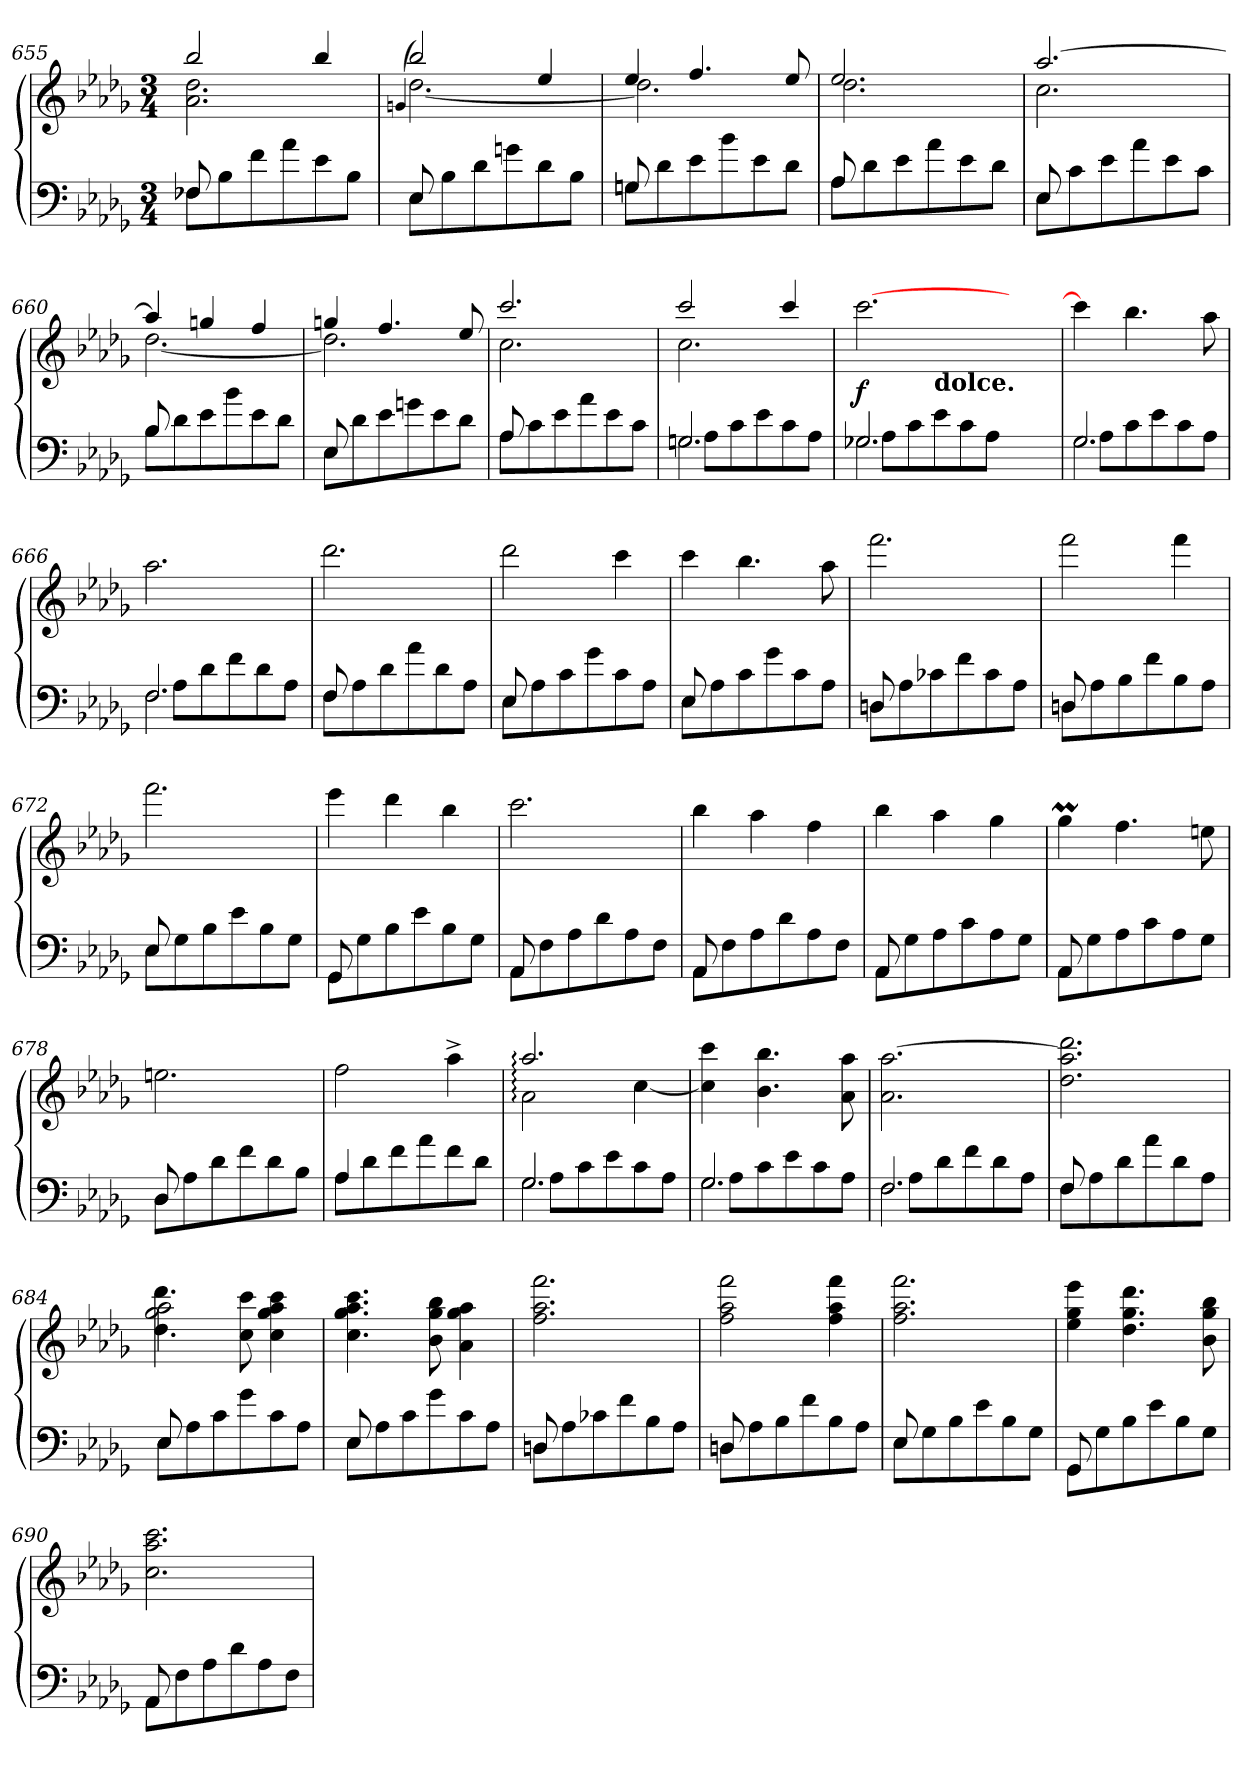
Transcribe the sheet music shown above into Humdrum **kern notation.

**kern	**kern	**dynam
*part1	*part1	*part1
*staff2	*staff1	*staff1/2
*clefF4	*clefG2	*
*k[b-e-a-d-g-]	*k[b-e-a-d-g-]	*
*M3/4	*M3/4	*
=655	=655	=655
*^	*^	*
8F-X	8F-XL	2bb-	2.dd- 2.a-	.
8ryy	8B-	.	.	.
2ryy	8f	.	.	.
.	8a-	.	.	.
.	8e-	4bb-	.	.
.	8B-J	.	.	.
=656	=656	=656	=656	=656
.	.	(>4qqgn/	.	.
8E-	8E-L	2bb-)	[2.dd-	.
8ryy	8B-	.	.	.
2ryy	8d-	.	.	.
.	8gn	.	.	.
.	8d-	4ee-	.	.
.	8B-J	.	.	.
=657	=657	=657	=657	=657
8Gn	8GnL	4ee-	2.dd-]	.
8ryy	8d-	.	.	.
2ryy	8e-	4.ff	.	.
.	8b-	.	.	.
.	8e-	.	.	.
.	8d-J	8ee-	.	.
=658	=658	=658	=658	=658
8A-	8A-L	2.ee-	2.dd-	.
8ryy	8d-	.	.	.
2ryy	8e-	.	.	.
.	8a-	.	.	.
.	8e-	.	.	.
.	8d-J	.	.	.
=659	=659	=659	=659	=659
8E-	8E-L	[2.aa-	2.cc	.
8ryy	8c	.	.	.
2ryy	8e-	.	.	.
.	8a-	.	.	.
.	8e-	.	.	.
.	8cJ	.	.	.
=660	=660	=660	=660	=660
8B-	8B-L	4aa-]	[2.dd-	.
8ryy	8d-	.	.	.
2ryy	8e-	4ggn	.	.
.	8b-	.	.	.
.	8e-	4ff	.	.
.	8d-J	.	.	.
=661	=661	=661	=661	=661
8E-	8E-L	4ggn	2.dd-]	.
8ryy	8d-	.	.	.
2ryy	8e-	4.ff	.	.
.	8gn	.	.	.
.	8e-	.	.	.
.	8d-J	8ee-	.	.
=662	=662	=662	=662	=662
8A-	8A-L	2.ccc	2.cc	.
8ryy	8c	.	.	.
2ryy	8e-	.	.	.
.	8a-	.	.	.
.	8e-	.	.	.
.	8cJ	.	.	.
=663	=663	=663	=663	=663
!	!LO:N:vis=2.	!	!	!
2.Gn/	8Gn	2ccc	2.cc	.
.	8A-\L	.	.	.
.	8c	.	.	.
.	8e-	.	.	.
.	8c	4ccc	.	.
.	8A-J	.	.	.
=664	=664	=664	=664	=664
!	!LO:N:vis=2.	!	!	!
2.G-X/	8G-X	[2.ccc	4.ryy	f
.	8A-\L	.	.	.
.	8c	.	.	.
!	!	!	!LO:TX:b:B:t=dolce.	!
.	8e-	.	2.ryy	.
.	8c	.	.	.
.	8A-J	.	.	.
4.ryy	4.ryy	4.ryy	.	.
=665	=665	=665	=665	=665
!	!LO:N:vis=2.	!	!	!
*	*	*v	*v	*
2.G-/	8G-	4ccc]	.
.	8A-\L	.	.
.	8c	4.bb-	.
.	8e-	.	.
.	8c	.	.
.	8A-J	8aa-	.
=666	=666	=666	=666
!	!LO:N:vis=2.	!	!
2.F/	8F	2.aa-	.
.	8A-\L	.	.
.	8d-	.	.
.	8f	.	.
.	8d-	.	.
.	8A-J	.	.
=667	=667	=667	=667
8F	8FL	2.ddd-	.
8ryy	8A-	.	.
2ryy	8d-	.	.
.	8a-	.	.
.	8d-	.	.
.	8A-J	.	.
=668	=668	=668	=668
8E-	8E-L	2ddd-	.
8ryy	8A-	.	.
2ryy	8c	.	.
.	8g-	.	.
.	8c	4ccc	.
.	8A-J	.	.
=669	=669	=669	=669
8E-	8E-L	4ccc	.
8ryy	8A-	.	.
2ryy	8c	4.bb-	.
.	8g-	.	.
.	8c	.	.
.	8A-J	8aa-	.
=670	=670	=670	=670
8Dn	8DnL	2.fff	.
8ryy	8A-	.	.
2ryy	8c-X	.	.
.	8f	.	.
.	8c-	.	.
.	8A-J	.	.
=671	=671	=671	=671
8Dn	8DnL	2fff	.
8ryy	8A-	.	.
2ryy	8B-	.	.
.	8f	.	.
.	8B-	4fff	.
.	8A-J	.	.
=672	=672	=672	=672
8E-	8E-L	2.fff	.
8ryy	8G-	.	.
2ryy	8B-	.	.
.	8e-	.	.
.	8B-	.	.
.	8G-J	.	.
=673	=673	=673	=673
8GG-	8GG-L	4eee-	.
8ryy	8G-	.	.
2ryy	8B-	4ddd-	.
.	8e-	.	.
.	8B-	4bb-	.
.	8G-J	.	.
=674	=674	=674	=674
8AA-	8AA-L	2.ccc	.
8ryy	8F	.	.
2ryy	8A-	.	.
.	8d-	.	.
.	8A-	.	.
.	8FJ	.	.
=675	=675	=675	=675
8AA-	8AA-L	4bb-	.
8ryy	8F	.	.
2ryy	8A-	4aa-	.
.	8d-	.	.
.	8A-	4ff	.
.	8FJ	.	.
=676	=676	=676	=676
8AA-	8AA-L	4bb-	.
8ryy	8G-	.	.
2ryy	8A-	4aa-	.
.	8c	.	.
.	8A-	4gg-	.
.	8G-J	.	.
=677	=677	=677	=677
8AA-	8AA-L	4gg-M	.
8ryy	8G-	.	.
2ryy	8A-	4.ff	.
.	8c	.	.
.	8A-	.	.
.	8G-J	8een	.
=678	=678	=678	=678
8D-	8D-L	2.een	.
8ryy	8A-	.	.
2ryy	8d-	.	.
.	8f	.	.
.	8d-	.	.
.	8B-J	.	.
=679	=679	=679	=679
4A-	8A-L	2ff	.
.	8d-	.	.
2ryy	8f	.	.
.	8a-	.	.
.	8f	4aa-^<	.
.	8d-J	.	.
=680	=680	=680	=680
!	!LO:N:vis=2.	!	!
*	*	*^	*
2.G-/	8G-	2.aa-:	2a-:	.
.	8A-\L	.	.	.
.	8c	.	.	.
.	8e-	.	.	.
.	8c	.	[4cc	.
.	8A-J	.	.	.
*	*	*v	*v	*
=681	=681	=681	=681
!	!LO:N:vis=2.	!	!
2.G-/	8G-	4ccc 4cc]	.
.	8A-\L	.	.
.	8c	4.bb- 4.b-	.
.	8e-	.	.
.	8c	.	.
.	8A-J	8aa- 8a-	.
=682	=682	=682	=682
!	!LO:N:vis=2.	!	!
2.F/	8F	[2.aa- 2.a-	.
.	8A-L	.	.
.	8d-\	.	.
.	8f	.	.
.	8d-	.	.
.	8A-J	.	.
=683	=683	=683	=683
8F	8FL	2.ddd- 2.aa-] 2.dd-	.
8ryy	8A-	.	.
2ryy	8d-	.	.
.	8a-	.	.
.	8d-	.	.
.	8A-J	.	.
=684	=684	=684	=684
*	*	*^	*
8E-	8E-L	2aa-\ 2gg-\	4.ddd-\ 4.dd-\	.
8ryy	8A-	.	.	.
2ryy	8c	.	.	.
.	8g-	.	8ccc 8cc	.
.	8c	4ryy	4ccc 4aa- 4gg- 4cc	.
.	8A-J	.	.	.
*	*	*v	*v	*
=685	=685	=685	=685
8E-	8E-L	4.ccc 4.aa- 4.gg- 4.cc	.
8ryy	8A-	.	.
2ryy	8c	.	.
.	8g-	8bb- 8gg- 8b-	.
.	8c	4aa- 4gg- 4a-	.
.	8A-J	.	.
=686	=686	=686	=686
8Dn	8DnL	2.fff 2.aa- 2.ff	.
8ryy	8A-	.	.
2ryy	8c-X	.	.
.	8f	.	.
.	8B-	.	.
.	8A-J	.	.
=687	=687	=687	=687
8Dn	8DnL	2fff 2aa- 2ff	.
8ryy	8A-	.	.
2ryy	8B-	.	.
.	8f	.	.
.	8B-	4fff 4aa- 4ff	.
.	8A-J	.	.
=688	=688	=688	=688
8E-	8E-L	2.fff 2.aa- 2.ff	.
8ryy	8G-	.	.
2ryy	8B-	.	.
.	8e-	.	.
.	8B-	.	.
.	8G-J	.	.
=689	=689	=689	=689
8GG-	8GG-L	4eee- 4gg- 4ee-	.
8ryy	8G-	.	.
2ryy	8B-	4.ddd- 4.gg- 4.dd-	.
.	8e-	.	.
.	8B-	.	.
.	8G-J	8bb- 8gg- 8b-	.
=690	=690	=690	=690
8AA-	8AA-L	2.ccc 2.aa- 2.cc	.
8ryy	8F	.	.
2ryy	8A-	.	.
.	8d-	.	.
.	8A-	.	.
.	8FJ	.	.
*v	*v	*	*
=	=	=
*-	*-	*-
